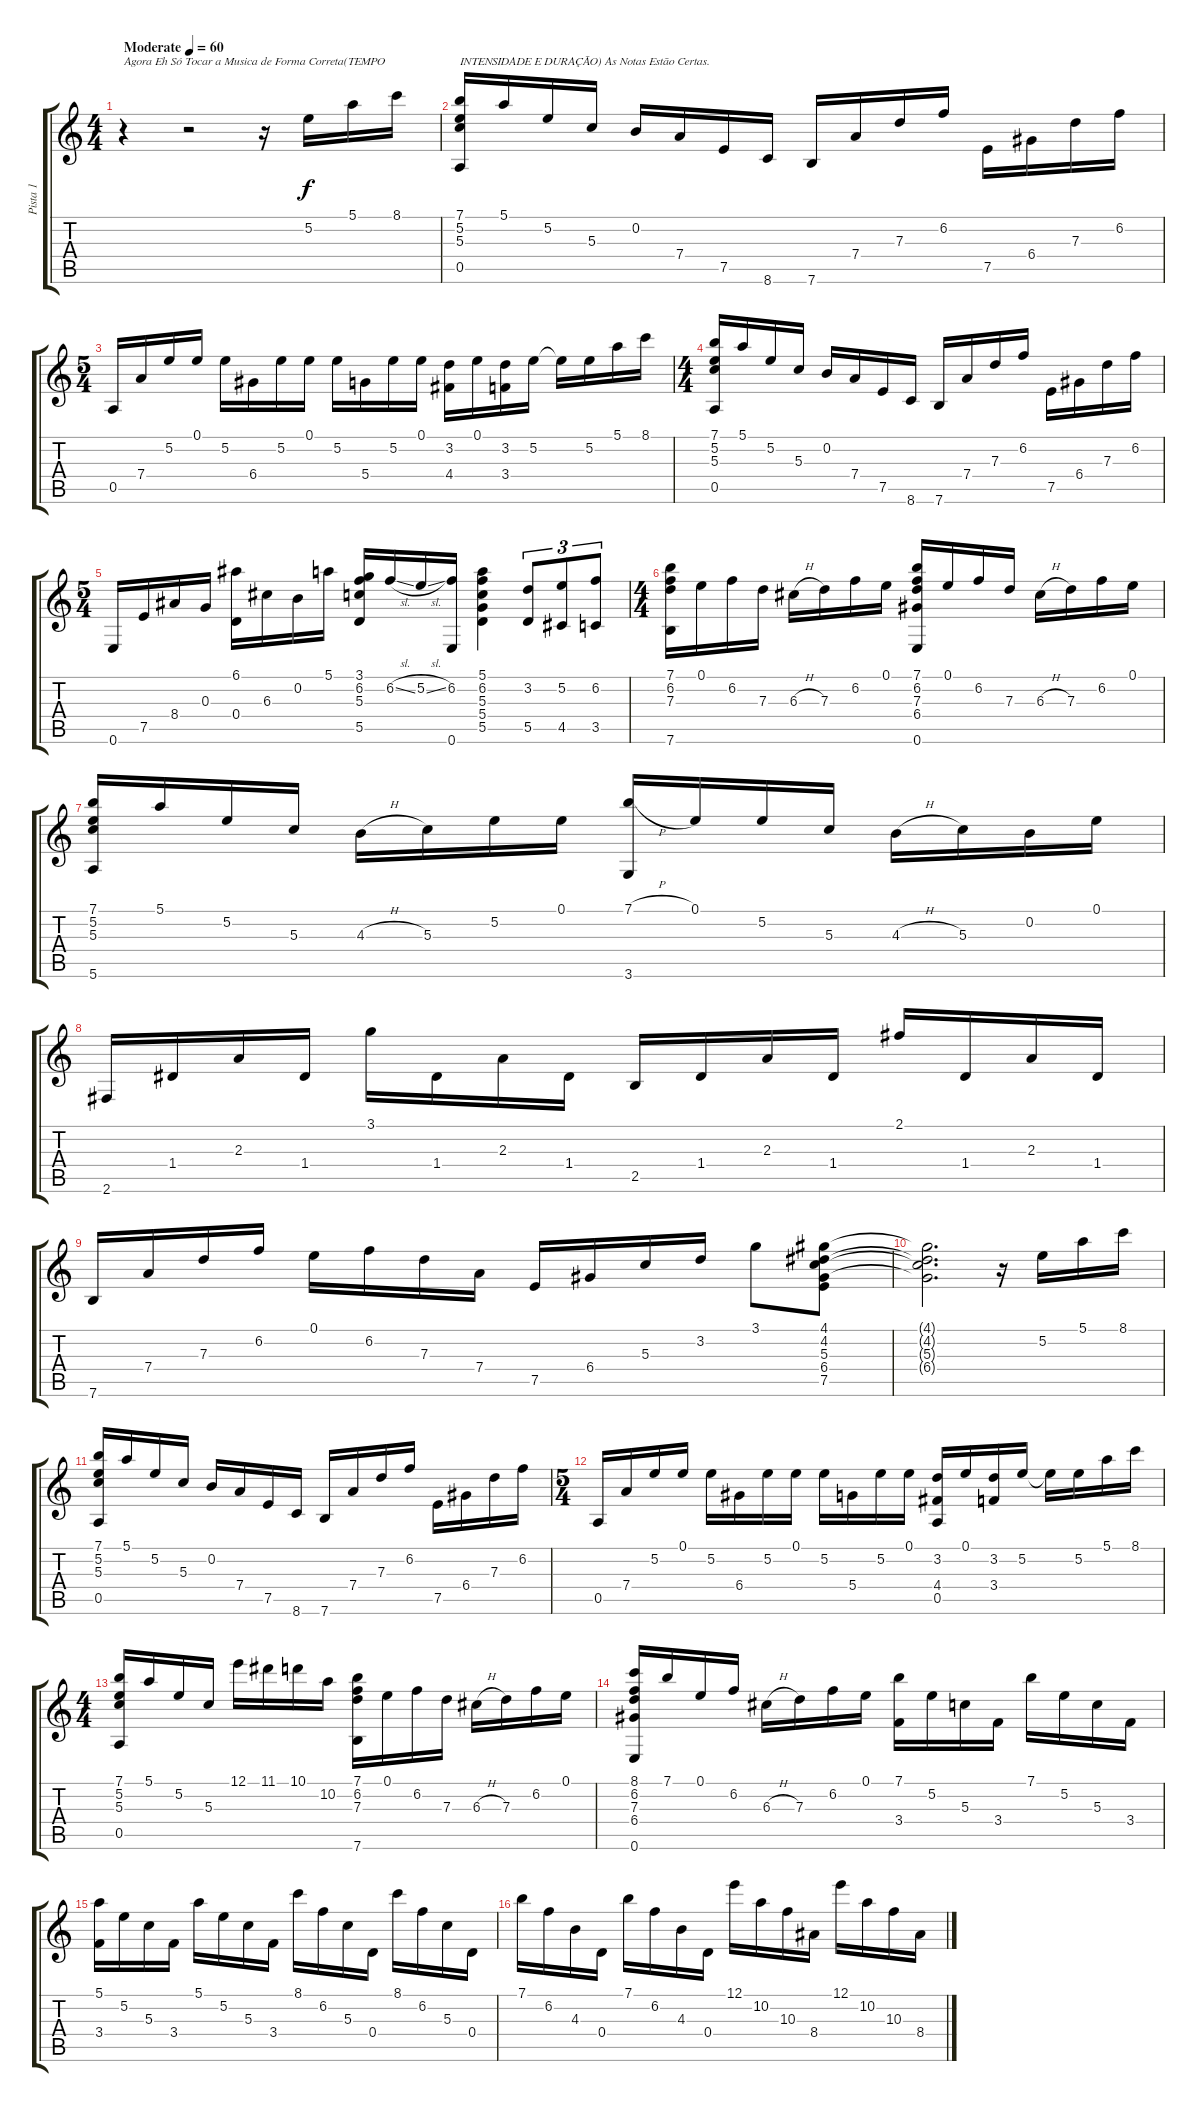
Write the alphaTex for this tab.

\track ("Pista 1" "Pista 1") {instrument acousticguitarsteel}
\staff {score tabs}
\tuning (E4 B3 G3 D3 A2 E2) {hide}
\ts (4 4)
\tempo (60 "Moderate")
\clef g2
\ks c
r.4{txt "Agora Eh Só Tocar a Musica de Forma Correta(TEMPO" dy f instrument acousticguitarsteel} r.2 r.16 5.2.16 5.1.16 8.1.16 |
(7.1 5.2 5.3 0.5).16{txt "INTENSIDADE E DURAÇÃO) As Notas Estão Certas."} 5.1.16 5.2.16 5.3.16 0.2.16 7.4.16 7.5.16 8.6.16 7.6.16 7.4.16 7.3.16 6.2.16 7.5.16 6.4.16 7.3.16 6.2.16 |
\ts (5 4)
0.5.16 7.4.16 5.2.16 0.1.16 5.2.16 6.4.16 5.2.16 0.1.16 5.2.16 5.4.16 5.2.16 0.1.16 (3.2 4.4).16 0.1.16 (3.2 3.4).16 5.2.16 5.2{t}.16 5.2.16 5.1.16 8.1.16 |
\ts (4 4)
(7.1 5.2 5.3 0.5).16 5.1.16 5.2.16 5.3.16 0.2.16 7.4.16 7.5.16 8.6.16 7.6.16 7.4.16 7.3.16 6.2.16 7.5.16 6.4.16 7.3.16 6.2.16 |
\ts (5 4)
0.6.16 7.5.16 8.4.16 0.3.16 (6.1 0.4).16 6.3.16 0.2.16 5.1.16 (3.1 6.2 5.3 5.5).16 6.2{sl}.16 5.2{sl}.16 (6.2 0.6).16 (5.1 6.2 5.3 5.4 5.5).4 (3.2 5.5).8{tu (3 2)} (5.2 4.5).8{tu (3 2)} (6.2 3.5).8{tu (3 2)} |
\ts (4 4)
(7.1 6.2 7.3 7.6).16 0.1.16 6.2.16 7.3.16 6.3{h}.16 7.3.16 6.2.16 0.1.16 (7.1 6.2 7.3 6.4 0.6).16 0.1.16 6.2.16 7.3.16 6.3{h}.16 7.3.16 6.2.16 0.1.16 |
(7.1 5.2 5.3 5.6).16 5.1.16 5.2.16 5.3.16 4.3{h}.16 5.3.16 5.2.16 0.1.16 (7.1{h} 3.6).16 0.1.16 5.2.16 5.3.16 4.3{h}.16 5.3.16 0.2.16 0.1.16 |
2.6.16 1.4.16 2.3.16 1.4.16 3.1.16 1.4.16 2.3.16 1.4.16 2.5.16 1.4.16 2.3.16 1.4.16 2.1.16 1.4.16 2.3.16 1.4.16 |
7.6.16 7.4.16 7.3.16 6.2.16 0.1.16 6.2.16 7.3.16 7.4.16 7.5.16 6.4.16 5.3.16 3.2.16 3.1.8 (4.1 4.2 5.3 6.4 7.5).8 |
(4.1{t} 4.2{t} 5.3{t} 6.4{t}).2{d} r.16 5.2.16 5.1.16 8.1.16 |
(7.1 5.2 5.3 0.5).16 5.1.16 5.2.16 5.3.16 0.2.16 7.4.16 7.5.16 8.6.16 7.6.16 7.4.16 7.3.16 6.2.16 7.5.16 6.4.16 7.3.16 6.2.16 |
\ts (5 4)
0.5.16 7.4.16 5.2.16 0.1.16 5.2.16 6.4.16 5.2.16 0.1.16 5.2.16 5.4.16 5.2.16 0.1.16 (3.2 4.4 0.5).16 0.1.16 (3.2 3.4).16 5.2.16 5.2{t}.16 5.2.16 5.1.16 8.1.16 |
\ts (4 4)
(7.1 5.2 5.3 0.5).16 5.1.16 5.2.16 5.3.16 12.1.16 11.1.16 10.1.16 10.2.16 (7.1 6.2 7.3 7.6).16 0.1.16 6.2.16 7.3.16 6.3{h}.16 7.3.16 6.2.16 0.1.16 |
(8.1 6.2 7.3 6.4 0.6).16 7.1.16 0.1.16 6.2.16 6.3{h}.16 7.3.16 6.2.16 0.1.16 (7.1 3.4).16 5.2.16 5.3.16 3.4.16 7.1.16 5.2.16 5.3.16 3.4.16 |
(5.1 3.4).16 5.2.16 5.3.16 3.4.16 5.1.16 5.2.16 5.3.16 3.4.16 8.1.16 6.2.16 5.3.16 0.4.16 8.1.16 6.2.16 5.3.16 0.4.16 |
7.1.16 6.2.16 4.3.16 0.4.16 7.1.16 6.2.16 4.3.16 0.4.16 12.1.16 10.2.16 10.3.16 8.4.16 12.1.16 10.2.16 10.3.16 8.4.16
